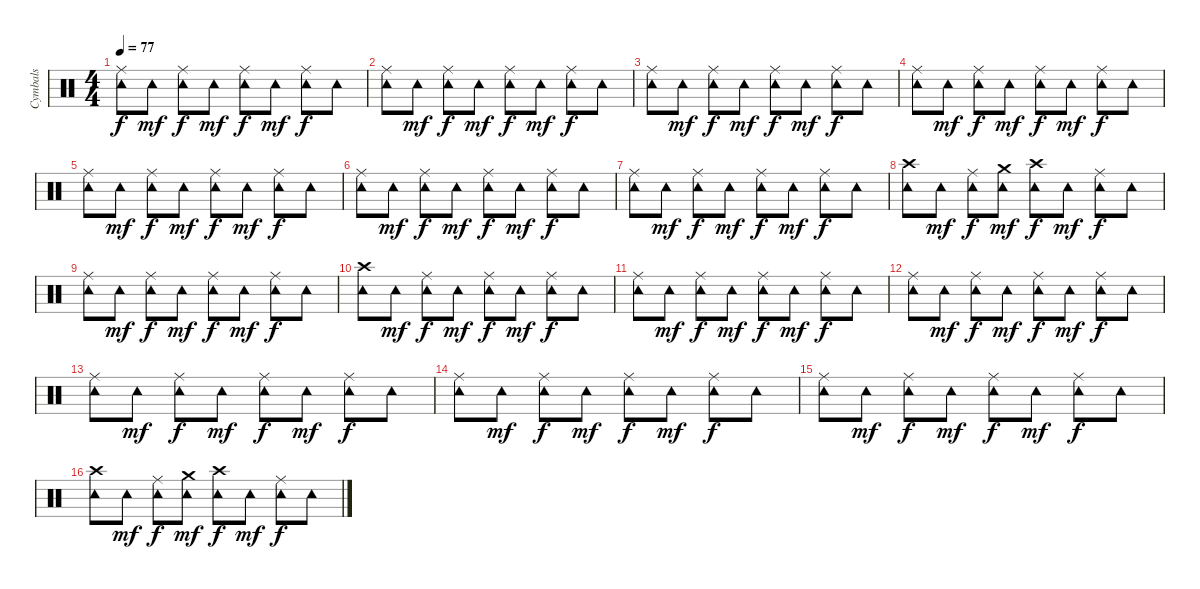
\track ("Cymbals" "Cymbals") {instrument percussion}
\staff {score}
\articulation defaults
\ts (4 4)
\tempo 77
\clef neutral
\ks c
("Tambourine (hit)" "Ride (middle)").8{dy f} "Tambourine (hit)".8{dy mf} ("Tambourine (hit)" "Ride (middle)").8{dy f} "Tambourine (hit)".8{dy mf} ("Tambourine (hit)" "Ride (middle)").8{dy f} "Tambourine (hit)".8{dy mf} ("Tambourine (hit)" "Ride (middle)").8{dy f} "Tambourine (hit)".8 |
("Tambourine (hit)" "Ride (middle)").8 "Tambourine (hit)".8{dy mf} ("Tambourine (hit)" "Ride (middle)").8{dy f} "Tambourine (hit)".8{dy mf} ("Tambourine (hit)" "Ride (middle)").8{dy f} "Tambourine (hit)".8{dy mf} ("Tambourine (hit)" "Ride (middle)").8{dy f} "Tambourine (hit)".8 |
("Tambourine (hit)" "Ride (middle)").8 "Tambourine (hit)".8{dy mf} ("Tambourine (hit)" "Ride (middle)").8{dy f} "Tambourine (hit)".8{dy mf} ("Tambourine (hit)" "Ride (middle)").8{dy f} "Tambourine (hit)".8{dy mf} ("Tambourine (hit)" "Ride (middle)").8{dy f} "Tambourine (hit)".8 |
("Tambourine (hit)" "Ride (middle)").8 "Tambourine (hit)".8{dy mf} ("Tambourine (hit)" "Ride (middle)").8{dy f} "Tambourine (hit)".8{dy mf} ("Tambourine (hit)" "Ride (middle)").8{dy f} "Tambourine (hit)".8{dy mf} ("Tambourine (hit)" "Ride (middle)").8{dy f} "Tambourine (hit)".8 |
("Tambourine (hit)" "Ride (middle)").8 "Tambourine (hit)".8{dy mf} ("Tambourine (hit)" "Ride (middle)").8{dy f} "Tambourine (hit)".8{dy mf} ("Tambourine (hit)" "Ride (middle)").8{dy f} "Tambourine (hit)".8{dy mf} ("Tambourine (hit)" "Ride (middle)").8{dy f} "Tambourine (hit)".8 |
("Tambourine (hit)" "Ride (middle)").8 "Tambourine (hit)".8{dy mf} ("Tambourine (hit)" "Ride (middle)").8{dy f} "Tambourine (hit)".8{dy mf} ("Tambourine (hit)" "Ride (middle)").8{dy f} "Tambourine (hit)".8{dy mf} ("Tambourine (hit)" "Ride (middle)").8{dy f} "Tambourine (hit)".8 |
("Tambourine (hit)" "Ride (middle)").8 "Tambourine (hit)".8{dy mf} ("Tambourine (hit)" "Ride (middle)").8{dy f} "Tambourine (hit)".8{dy mf} ("Tambourine (hit)" "Ride (middle)").8{dy f} "Tambourine (hit)".8{dy mf} ("Tambourine (hit)" "Ride (middle)").8{dy f} "Tambourine (hit)".8 |
("Tambourine (hit)" "Crash high (hit)").8 "Tambourine (hit)".8{dy mf} ("Tambourine (hit)" "Ride (middle)").8{dy f} ("Tambourine (hit)" "Crash medium (hit)").8{dy mf} ("Tambourine (hit)" "Crash high (hit)").8{dy f} "Tambourine (hit)".8{dy mf} ("Tambourine (hit)" "Ride (middle)").8{dy f} "Tambourine (hit)".8 |
("Tambourine (hit)" "Ride (middle)").8 "Tambourine (hit)".8{dy mf} ("Tambourine (hit)" "Ride (middle)").8{dy f} "Tambourine (hit)".8{dy mf} ("Tambourine (hit)" "Ride (middle)").8{dy f} "Tambourine (hit)".8{dy mf} ("Tambourine (hit)" "Ride (middle)").8{dy f} "Tambourine (hit)".8 |
("Tambourine (hit)" "Crash high (hit)").8 "Tambourine (hit)".8{dy mf} ("Tambourine (hit)" "Ride (middle)").8{dy f} "Tambourine (hit)".8{dy mf} ("Tambourine (hit)" "Ride (middle)").8{dy f} "Tambourine (hit)".8{dy mf} ("Tambourine (hit)" "Ride (middle)").8{dy f} "Tambourine (hit)".8 |
("Tambourine (hit)" "Ride (middle)").8 "Tambourine (hit)".8{dy mf} ("Tambourine (hit)" "Ride (middle)").8{dy f} "Tambourine (hit)".8{dy mf} ("Tambourine (hit)" "Ride (middle)").8{dy f} "Tambourine (hit)".8{dy mf} ("Tambourine (hit)" "Ride (middle)").8{dy f} "Tambourine (hit)".8 |
("Tambourine (hit)" "Ride (middle)").8 "Tambourine (hit)".8{dy mf} ("Tambourine (hit)" "Ride (middle)").8{dy f} "Tambourine (hit)".8{dy mf} ("Tambourine (hit)" "Ride (middle)").8{dy f} "Tambourine (hit)".8{dy mf} ("Tambourine (hit)" "Ride (middle)").8{dy f} "Tambourine (hit)".8 |
("Tambourine (hit)" "Ride (middle)").8 "Tambourine (hit)".8{dy mf} ("Tambourine (hit)" "Ride (middle)").8{dy f} "Tambourine (hit)".8{dy mf} ("Tambourine (hit)" "Ride (middle)").8{dy f} "Tambourine (hit)".8{dy mf} ("Tambourine (hit)" "Ride (middle)").8{dy f} "Tambourine (hit)".8 |
("Tambourine (hit)" "Ride (middle)").8 "Tambourine (hit)".8{dy mf} ("Tambourine (hit)" "Ride (middle)").8{dy f} "Tambourine (hit)".8{dy mf} ("Tambourine (hit)" "Ride (middle)").8{dy f} "Tambourine (hit)".8{dy mf} ("Tambourine (hit)" "Ride (middle)").8{dy f} "Tambourine (hit)".8 |
("Tambourine (hit)" "Ride (middle)").8 "Tambourine (hit)".8{dy mf} ("Tambourine (hit)" "Ride (middle)").8{dy f} "Tambourine (hit)".8{dy mf} ("Tambourine (hit)" "Ride (middle)").8{dy f} "Tambourine (hit)".8{dy mf} ("Tambourine (hit)" "Ride (middle)").8{dy f} "Tambourine (hit)".8 |
("Tambourine (hit)" "Crash high (hit)").8 "Tambourine (hit)".8{dy mf} ("Tambourine (hit)" "Ride (middle)").8{dy f} ("Tambourine (hit)" "Crash medium (hit)").8{dy mf} ("Tambourine (hit)" "Crash high (hit)").8{dy f} "Tambourine (hit)".8{dy mf} ("Tambourine (hit)" "Ride (middle)").8{dy f} "Tambourine (hit)".8
